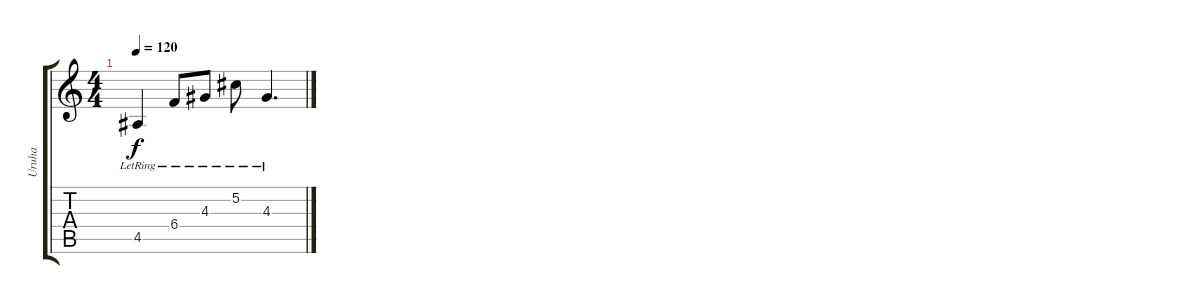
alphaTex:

\track ("Uruha" "Uruha") {instrument overdrivenguitar}
\staff {score tabs}
\tuning (Db4 Ab3 E3 B2 Gb2 B1) {hide}
\ts (4 4)
\tempo 120
\clef g2
\ks c
4.5{lr}.4{dy f} 6.4{lr}.8 4.3{lr}.8 5.2{lr}.8 4.3{lr}.4{d}
